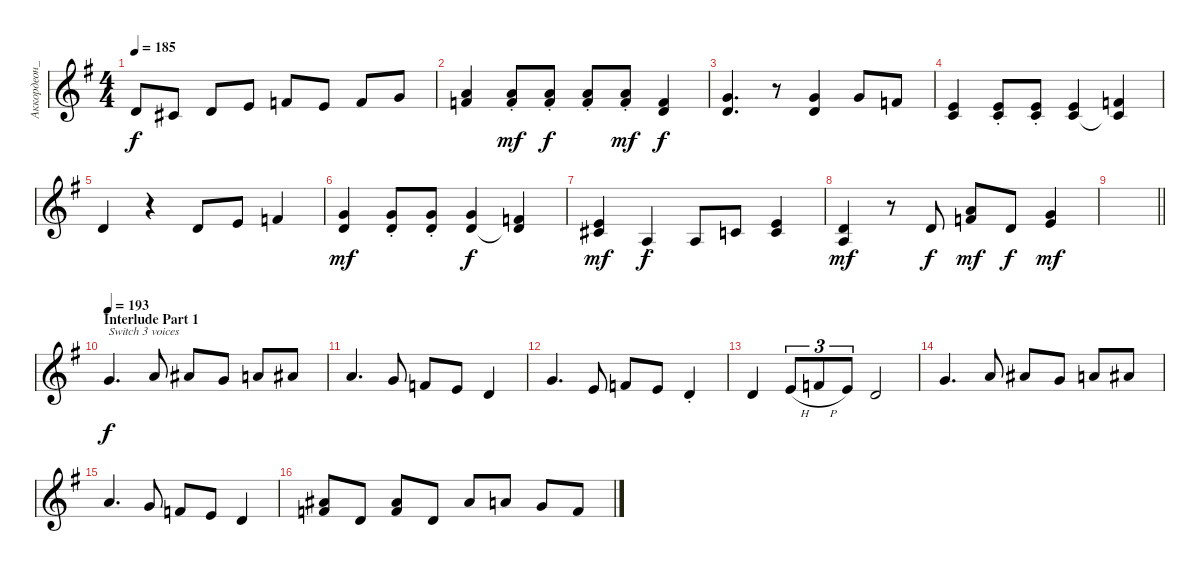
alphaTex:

\track ("Аккордеон_1" "Аккордеон_") {instrument accordion}
\staff {score}
\tuning (E4 B3 G3 D3 A2 E2) {hide}
\ts (4 4)
\tempo 185
\clef g2
\ks eminor
3.2.8{dy f} 2.2.8 3.2.8 5.2.8 1.1.8 0.1.8 1.1.8 3.1.8 |
(5.1 6.2).4 (5.1{st} 6.2{st}).8{dy mf} (5.1{st} 6.2{st}).8{dy f} (5.1{st} 6.2{st}).8 (5.1{st} 6.2{st}).8{dy mf} (1.1 3.2).4{dy f} |
(3.1 3.2).4{d} r.8 (3.1 3.2).4 3.1.8 1.1.8 |
(0.1 1.2).4 (0.1{st} 1.2{st}).8 (0.1{st} 1.2{st}).8 (0.1 1.2).4 (1.1 1.2{t}).4 |
3.2.4 r.4 3.2.8 0.1.8 1.1.4 |
(3.1 3.2).4{dy mf} (3.1{st} 3.2{st}).8 (3.1{st} 3.2{st}).8 (3.1 3.2).4{dy f} (1.1 3.2{t}).4 |
(0.1 2.2).4{dy mf} 2.3{st}.4{dy f} 2.3.8 5.3.8 (5.2 5.3).4 |
(3.2 2.3).4{dy mf} r.8 7.3.8{dy f} (5.1 6.2).8{dy mf} 7.3.8{dy f} (3.1 5.2).4{dy mf} |
\barLineRight lightlight
|
\section ("" "Interlude Part 1")
\tempo 193
3.1.4{d txt "Switch 3 voices" dy f volume 16} 5.1.8 6.1.8 3.1.8 5.1.8 6.1.8 |
5.1.4{d} 3.1.8 6.2.8 5.2.8 3.2.4 |
3.1.4{d} 5.2.8 6.2.8 5.2.8 3.2{st}.4 |
3.2.4 5.2{h}.8{tu (3 2)} 6.2{h}.8{tu (3 2)} 5.2.8{tu (3 2)} 3.2.2 |
3.1.4{d} 5.1.8 6.1.8 3.1.8 5.1.8 6.1.8 |
5.1.4{d} 3.1.8 6.2.8 5.2.8 3.2.4 |
(6.1 6.2).8 7.3.8 (6.1 6.2).8 7.3.8 6.1.8 5.1.8 3.1.8 6.2.8
